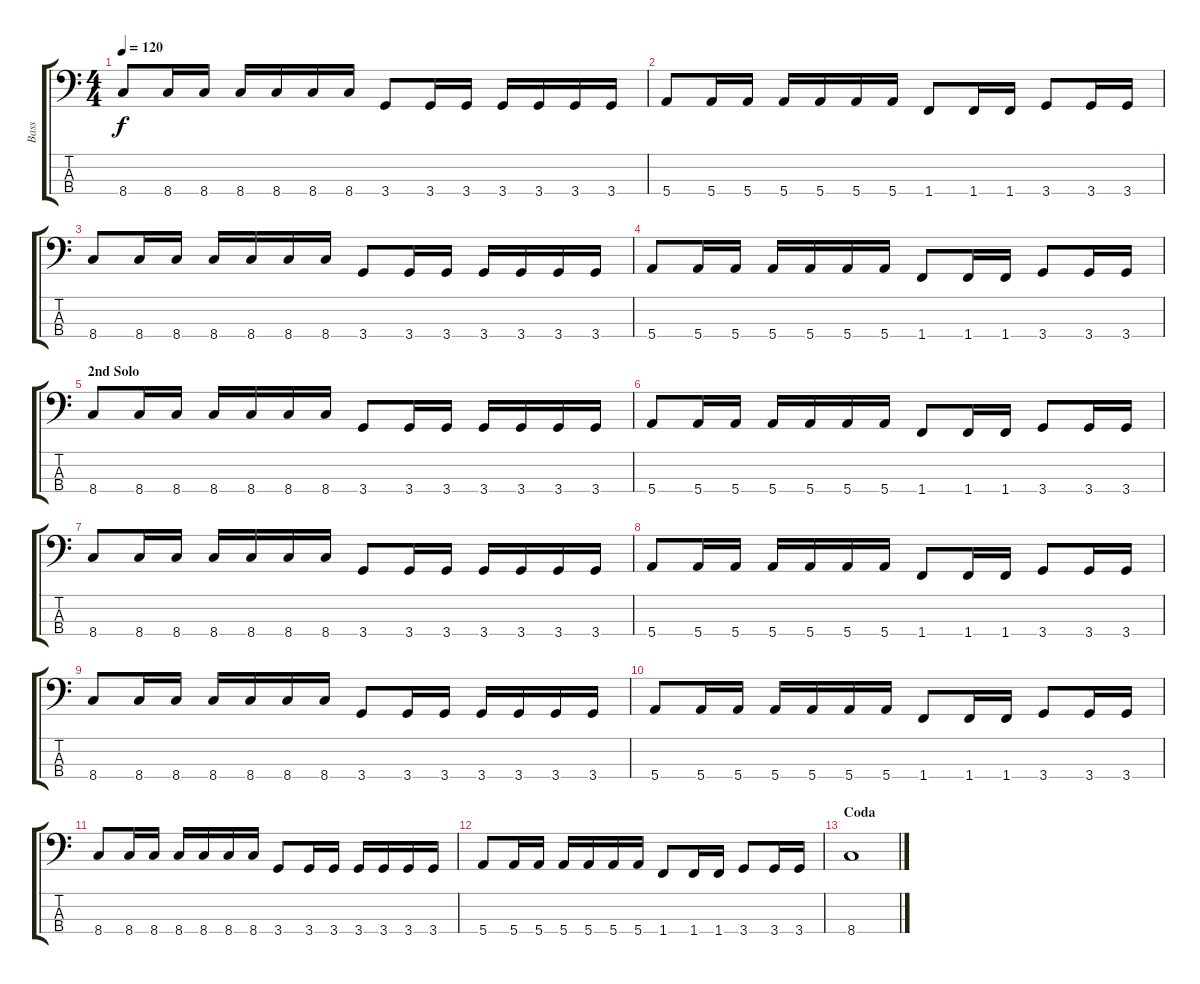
\track ("Bass" "Bass") {instrument electricbasspick}
\staff {score tabs}
\tuning (G2 D2 A1 E1) {hide}
\ts (4 4)
\tempo 120
\clef f4
\ks c
8.4.8{dy f} 8.4.16 8.4.16 8.4.16 8.4.16 8.4.16 8.4.16 3.4.8 3.4.16 3.4.16 3.4.16 3.4.16 3.4.16 3.4.16 |
5.4.8 5.4.16 5.4.16 5.4.16 5.4.16 5.4.16 5.4.16 1.4.8 1.4.16 1.4.16 3.4.8 3.4.16 3.4.16 |
8.4.8 8.4.16 8.4.16 8.4.16 8.4.16 8.4.16 8.4.16 3.4.8 3.4.16 3.4.16 3.4.16 3.4.16 3.4.16 3.4.16 |
5.4.8 5.4.16 5.4.16 5.4.16 5.4.16 5.4.16 5.4.16 1.4.8 1.4.16 1.4.16 3.4.8 3.4.16 3.4.16 |
\section ("" "2nd Solo")
8.4.8 8.4.16 8.4.16 8.4.16 8.4.16 8.4.16 8.4.16 3.4.8 3.4.16 3.4.16 3.4.16 3.4.16 3.4.16 3.4.16 |
5.4.8 5.4.16 5.4.16 5.4.16 5.4.16 5.4.16 5.4.16 1.4.8 1.4.16 1.4.16 3.4.8 3.4.16 3.4.16 |
8.4.8 8.4.16 8.4.16 8.4.16 8.4.16 8.4.16 8.4.16 3.4.8 3.4.16 3.4.16 3.4.16 3.4.16 3.4.16 3.4.16 |
5.4.8 5.4.16 5.4.16 5.4.16 5.4.16 5.4.16 5.4.16 1.4.8 1.4.16 1.4.16 3.4.8 3.4.16 3.4.16 |
8.4.8 8.4.16 8.4.16 8.4.16 8.4.16 8.4.16 8.4.16 3.4.8 3.4.16 3.4.16 3.4.16 3.4.16 3.4.16 3.4.16 |
5.4.8 5.4.16 5.4.16 5.4.16 5.4.16 5.4.16 5.4.16 1.4.8 1.4.16 1.4.16 3.4.8 3.4.16 3.4.16 |
8.4.8 8.4.16 8.4.16 8.4.16 8.4.16 8.4.16 8.4.16 3.4.8 3.4.16 3.4.16 3.4.16 3.4.16 3.4.16 3.4.16 |
5.4.8 5.4.16 5.4.16 5.4.16 5.4.16 5.4.16 5.4.16 1.4.8 1.4.16 1.4.16 3.4.8 3.4.16 3.4.16 |
\section ("" "Coda")
8.4.1
